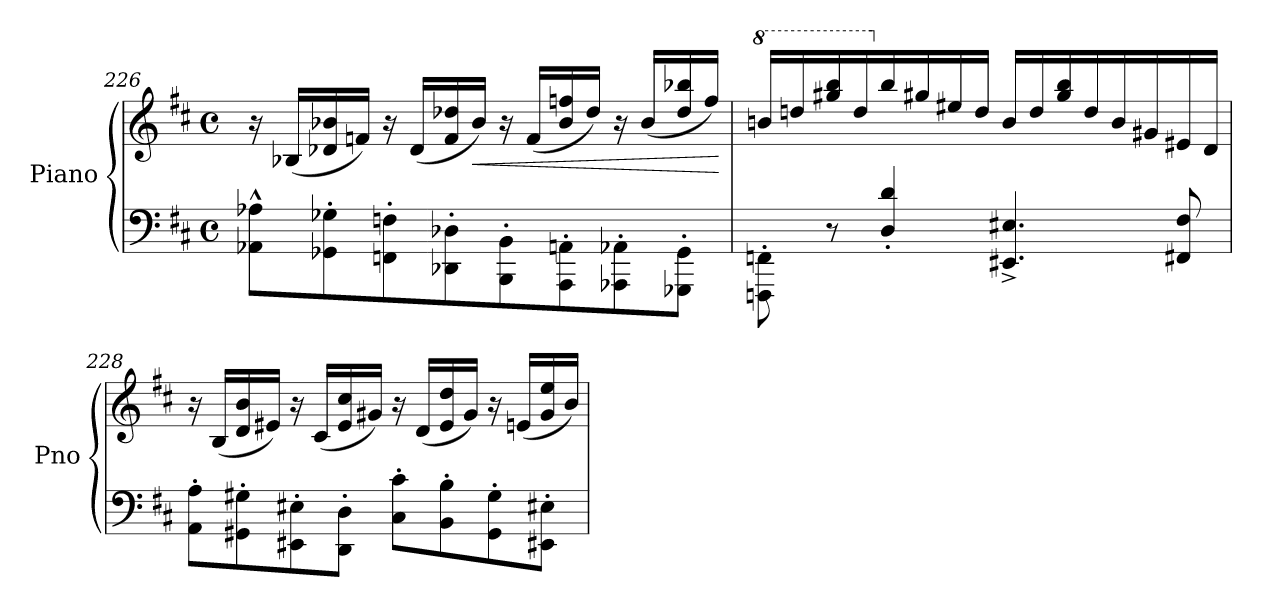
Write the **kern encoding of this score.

**kern	**kern	**dynam
*part1	*part1	*part1
*staff2	*staff1	*staff1/2
*I"Piano	*	*
*I'Pno	*	*
!!LO:PB:g=z
*clefF4	*clefG2	*
*k[f#c#]	*k[f#c#]	*
*M4/4	*M4/4	*
*met(c)	*met(c)	*
=226	=226	=226
8AA-X\^^ 8A-X\^^L	16r	.
.	(<16B-X/LL	.
8GG-X\' 8G-X\'	16d-X/ 16b-X/	.
.	16fn/JJ)	.
8FFn\' 8Fn\'	16r	.
.	(<16d-/LL	.
8DD-X\' 8D-X\'	16f/ 16dd-X/	.
!	!	!LO:HP:b
.	16b-/JJ)	<
8BBB\' 8BB\'	16r	.
.	(<16f/LL	.
8AAA\' 8AAn\'	16b-/ 16ffn/	.
.	16dd-/JJ)	.
8AAA-X\' 8AA-X\'	16r	.
.	(<16b-/LL	.
8GGG-X\' 8GG-\'J	16dd-/ 16bb-X/	.
.	16ff/JJ)	.
.	.	[
=227	=227	=227
*	*8va	*
!	!	!LO:DY:b
8FFFn\' 8FFn\'	16bbn/LL	other-dynamics
.	16dddn/	.
8r	16ggg#X/ 16bbb/	.
.	16ddd/	.
*	*X8va	*
4D/' 4d/'	16bb/	.
.	16gg#X/	.
.	16ee#X/	.
.	16dd/JJ	.
4.EE#X/^ 4.E#X/^	16b/LL	.
.	16dd/	.
.	16gg#/ 16bb/	.
.	16dd/	.
.	16b/	.
.	16g#X/	.
8FF#X/ 8F#/	16e#X/	.
.	16d/JJ	.
!!LO:LB:g=z
=228	=228	=228
8AA\' 8A\'L	16r	.
.	(<16B/LL	.
8GG#X\' 8G#X\'	16d/ 16b/	.
.	16e#X/JJ)	.
8EE#X\' 8E#X\'	16r	.
.	(<16c#/LL	.
8DD\' 8D\'J	16e#/ 16cc#/	.
.	16g#X/JJ)	.
8C#\' 8c#\'L	16r	.
.	(<16d/LL	.
8BB\' 8B\'	16e#/ 16dd/	.
.	16g#/JJ)	.
8GG#\' 8G#\'	16r	.
.	(<16en/LL	.
8EE#X\' 8E#X\'J	16g#/ 16ee/	.
.	16b/JJ)	.
=	=	=
*-	*-	*-
